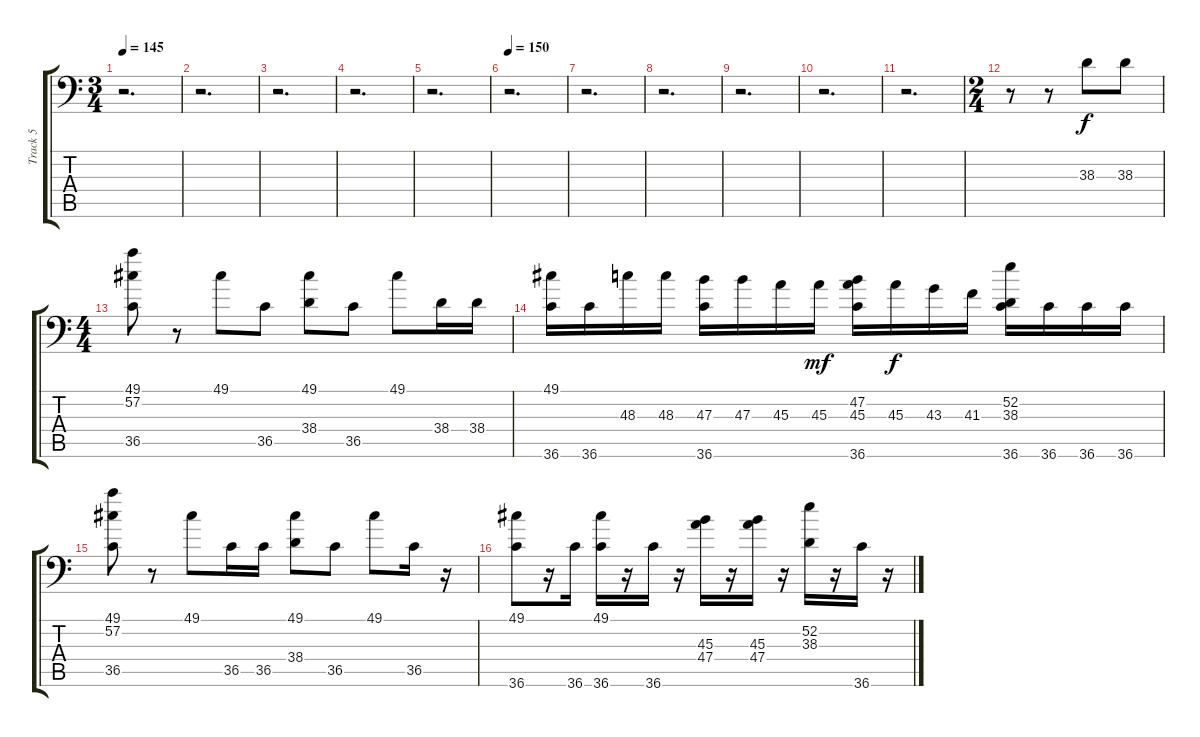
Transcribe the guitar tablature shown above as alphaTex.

\track ("Track 5" "Track 5") {instrument acousticgrandpiano}
\staff {score tabs}
\tuning (C-1 C-1 C-1 C-1 C-1 C-1) {hide}
\ts (3 4)
\tempo 145
\clef f4
\ks c
r.2{d dy f} |
r.2{d} |
r.2{d} |
r.2{d} |
r.2{d} |
\tempo 150
r.2{d} |
r.2{d} |
r.2{d} |
r.2{d} |
r.2{d} |
r.2{d} |
\ts (2 4)
r.8 r.8 38.3.8 38.3.8 |
\ts (4 4)
(49.1 57.2 36.5).8 r.8 49.1.8 36.5.8 (49.1 38.4).8 36.5.8 49.1.8 38.4.16 38.4.16 |
(49.1 36.6).16 36.6.16 48.3.16 48.3.16 (47.3 36.6).16 47.3.16 45.3.16 45.3.16{dy mf} (47.2 45.3 36.6).16 45.3.16{dy f} 43.3.16 41.3.16 (52.2 38.3 36.6).16 36.6.16 36.6.16 36.6.16 |
(49.1 57.2 36.5).8 r.8 49.1.8 36.5.16 36.5.16 (49.1 38.4).8 36.5.8 49.1.8 36.5.16 r.16 |
(49.1 36.6).8 r.16 36.6.16 (49.1 36.6).16 r.16 36.6.16 r.16 (45.3 47.4).16 r.16 (45.3 47.4).16 r.16 (52.2 38.3).16 r.16 36.6.16 r.16
